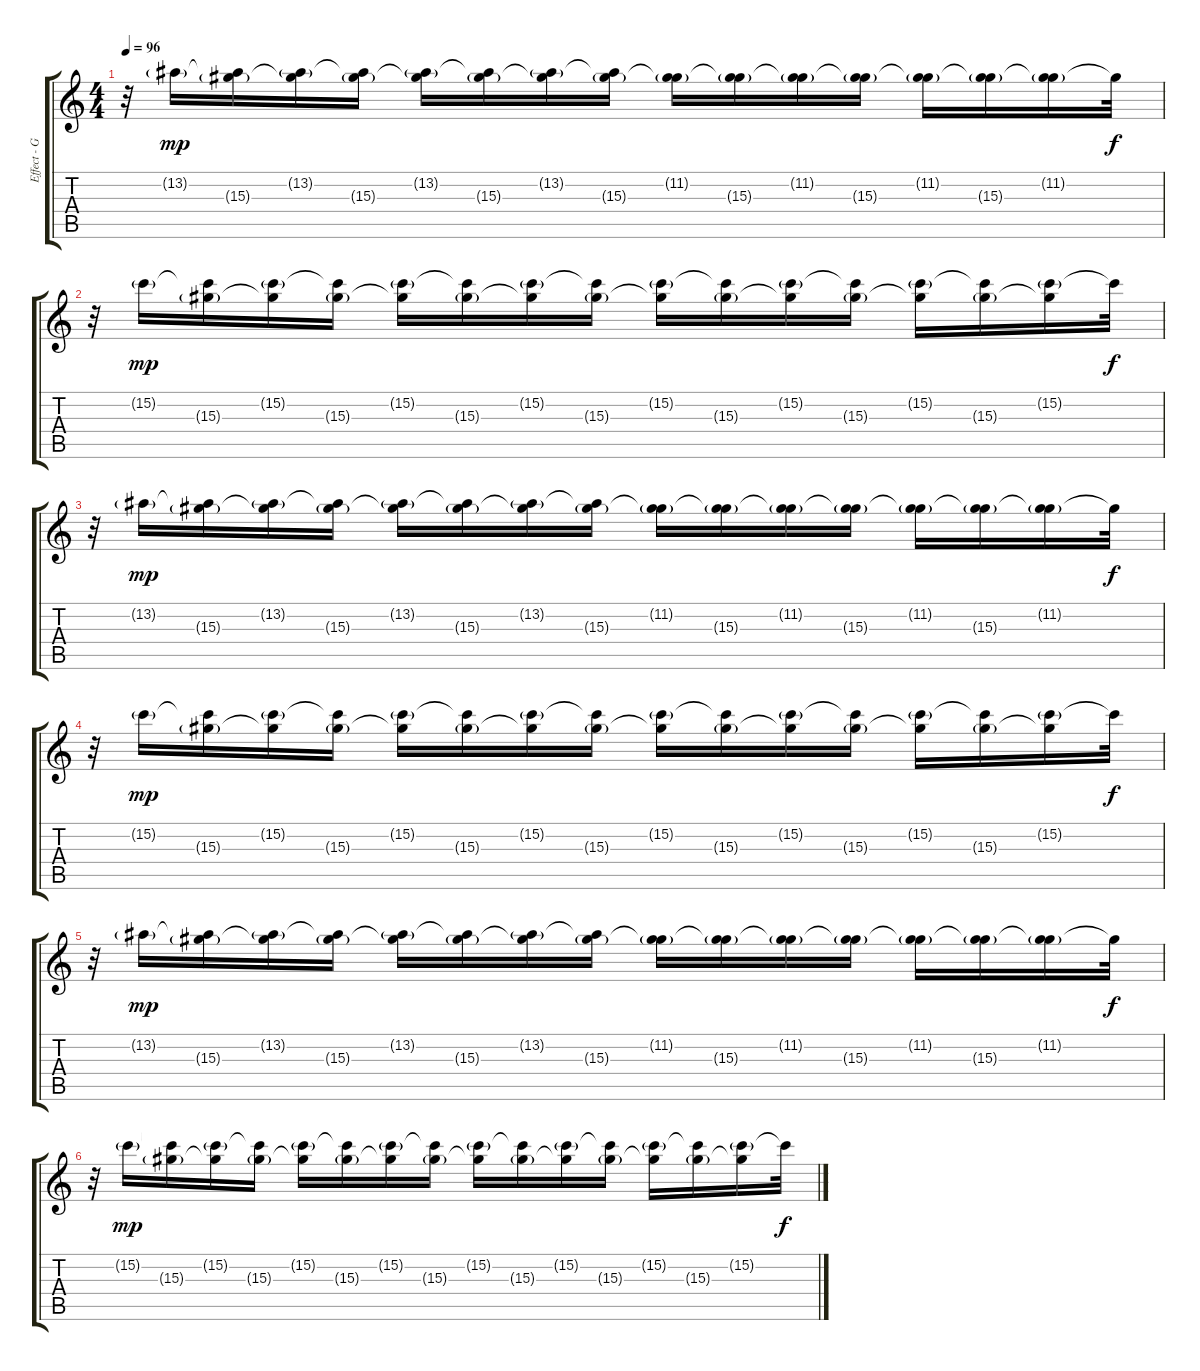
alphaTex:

\track ("Effect - Guitar 2" "Effect - G") {instrument acousticguitarnylon}
\staff {score tabs}
\tuning (D4 A3 F3 C3 G2 C2) {hide}
\ts (4 4)
\tempo 96
\clef g2
\ks c
r.32{dy f} 13.2{g}.16{dy mp} (13.2{t} 15.3{g}).16 (13.2{g} 15.3{t}).16 (13.2{t} 15.3{g}).16 (13.2{g} 15.3{t}).16 (13.2{t} 15.3{g}).16 (13.2{g} 15.3{t}).16 (13.2{t} 15.3{g}).16 (11.2{g} 15.3{t}).16 (11.2{t} 15.3{g}).16 (11.2{g} 15.3{t}).16 (11.2{t} 15.3{g}).16 (11.2{g} 15.3{t}).16 (11.2{t} 15.3{g}).16 (11.2{g} 15.3{t}).16 11.2{t}.32{dy f} |
r.32 15.2{g}.16{dy mp} (15.2{t} 15.3{g}).16 (15.2{g} 15.3{t}).16 (15.2{t} 15.3{g}).16 (15.2{g} 15.3{t}).16 (15.2{t} 15.3{g}).16 (15.2{g} 15.3{t}).16 (15.2{t} 15.3{g}).16 (15.2{g} 15.3{t}).16 (15.2{t} 15.3{g}).16 (15.2{g} 15.3{t}).16 (15.2{t} 15.3{g}).16 (15.2{g} 15.3{t}).16 (15.2{t} 15.3{g}).16 (15.2{g} 15.3{t}).16 15.2{t}.32{dy f} |
r.32 13.2{g}.16{dy mp} (13.2{t} 15.3{g}).16 (13.2{g} 15.3{t}).16 (13.2{t} 15.3{g}).16 (13.2{g} 15.3{t}).16 (13.2{t} 15.3{g}).16 (13.2{g} 15.3{t}).16 (13.2{t} 15.3{g}).16 (11.2{g} 15.3{t}).16 (11.2{t} 15.3{g}).16 (11.2{g} 15.3{t}).16 (11.2{t} 15.3{g}).16 (11.2{g} 15.3{t}).16 (11.2{t} 15.3{g}).16 (11.2{g} 15.3{t}).16 11.2{t}.32{dy f} |
r.32{volume 10} 15.2{g}.16{dy mp} (15.2{t} 15.3{g}).16 (15.2{g} 15.3{t}).16 (15.2{t} 15.3{g}).16 (15.2{g} 15.3{t}).16 (15.2{t} 15.3{g}).16 (15.2{g} 15.3{t}).16 (15.2{t} 15.3{g}).16 (15.2{g} 15.3{t}).16 (15.2{t} 15.3{g}).16 (15.2{g} 15.3{t}).16 (15.2{t} 15.3{g}).16 (15.2{g} 15.3{t}).16 (15.2{t} 15.3{g}).16 (15.2{g} 15.3{t}).16 15.2{t}.32{dy f} |
r.32{volume 9} 13.2{g}.16{dy mp} (13.2{t} 15.3{g}).16 (13.2{g} 15.3{t}).16 (13.2{t} 15.3{g}).16 (13.2{g} 15.3{t}).16 (13.2{t} 15.3{g}).16 (13.2{g} 15.3{t}).16 (13.2{t} 15.3{g}).16 (11.2{g} 15.3{t}).16 (11.2{t} 15.3{g}).16 (11.2{g} 15.3{t}).16 (11.2{t} 15.3{g}).16 (11.2{g} 15.3{t}).16 (11.2{t} 15.3{g}).16 (11.2{g} 15.3{t}).16 11.2{t}.32{dy f} |
r.32 15.2{g}.16{dy mp} (15.2{t} 15.3{g}).16{volume 8} (15.2{g} 15.3{t}).16 (15.2{t} 15.3{g}).16 (15.2{g} 15.3{t}).16 (15.2{t} 15.3{g}).16 (15.2{g} 15.3{t}).16 (15.2{t} 15.3{g}).16 (15.2{g} 15.3{t}).16 (15.2{t} 15.3{g}).16 (15.2{g} 15.3{t}).16 (15.2{t} 15.3{g}).16 (15.2{g} 15.3{t}).16 (15.2{t} 15.3{g}).16 (15.2{g} 15.3{t}).16 15.2{t}.32{dy f}
